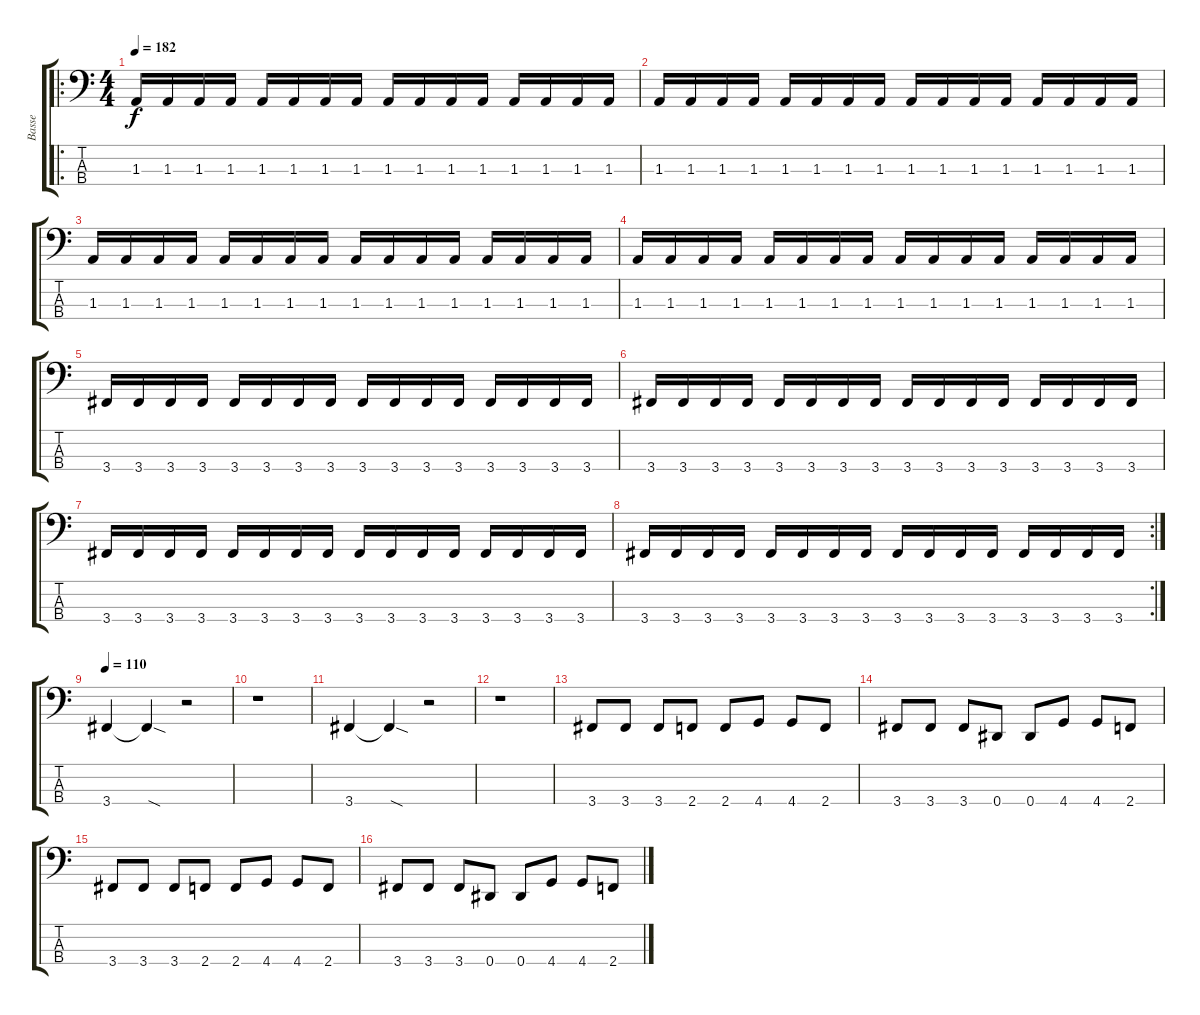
\track ("Basse" "Basse") {instrument electricbassfinger}
\staff {score tabs}
\tuning (Gb2 Db2 Ab1 Eb1) {hide}
\ro
\ts (4 4)
\tempo 182
\clef f4
\ks c
1.3.16{dy f} 1.3.16 1.3.16 1.3.16 1.3.16 1.3.16 1.3.16 1.3.16 1.3.16 1.3.16 1.3.16 1.3.16 1.3.16 1.3.16 1.3.16 1.3.16 |
1.3.16 1.3.16 1.3.16 1.3.16 1.3.16 1.3.16 1.3.16 1.3.16 1.3.16 1.3.16 1.3.16 1.3.16 1.3.16 1.3.16 1.3.16 1.3.16 |
1.3.16 1.3.16 1.3.16 1.3.16 1.3.16 1.3.16 1.3.16 1.3.16 1.3.16 1.3.16 1.3.16 1.3.16 1.3.16 1.3.16 1.3.16 1.3.16 |
1.3.16 1.3.16 1.3.16 1.3.16 1.3.16 1.3.16 1.3.16 1.3.16 1.3.16 1.3.16 1.3.16 1.3.16 1.3.16 1.3.16 1.3.16 1.3.16 |
3.4.16 3.4.16 3.4.16 3.4.16 3.4.16 3.4.16 3.4.16 3.4.16 3.4.16 3.4.16 3.4.16 3.4.16 3.4.16 3.4.16 3.4.16 3.4.16 |
3.4.16 3.4.16 3.4.16 3.4.16 3.4.16 3.4.16 3.4.16 3.4.16 3.4.16 3.4.16 3.4.16 3.4.16 3.4.16 3.4.16 3.4.16 3.4.16 |
3.4.16 3.4.16 3.4.16 3.4.16 3.4.16 3.4.16 3.4.16 3.4.16 3.4.16 3.4.16 3.4.16 3.4.16 3.4.16 3.4.16 3.4.16 3.4.16 |
\rc 2
3.4.16 3.4.16 3.4.16 3.4.16 3.4.16 3.4.16 3.4.16 3.4.16 3.4.16 3.4.16 3.4.16 3.4.16 3.4.16 3.4.16 3.4.16 3.4.16 |
\tempo 110
3.4.4 3.4{sod t}.4 r.2 |
r.1 |
3.4.4 3.4{sod t}.4 r.2 |
r.1 |
3.4.8 3.4.8 3.4.8 2.4.8 2.4.8 4.4.8 4.4.8 2.4.8 |
3.4.8 3.4.8 3.4.8 0.4.8 0.4.8 4.4.8 4.4.8 2.4.8 |
3.4.8 3.4.8 3.4.8 2.4.8 2.4.8 4.4.8 4.4.8 2.4.8 |
3.4.8 3.4.8 3.4.8 0.4.8 0.4.8 4.4.8 4.4.8 2.4.8
